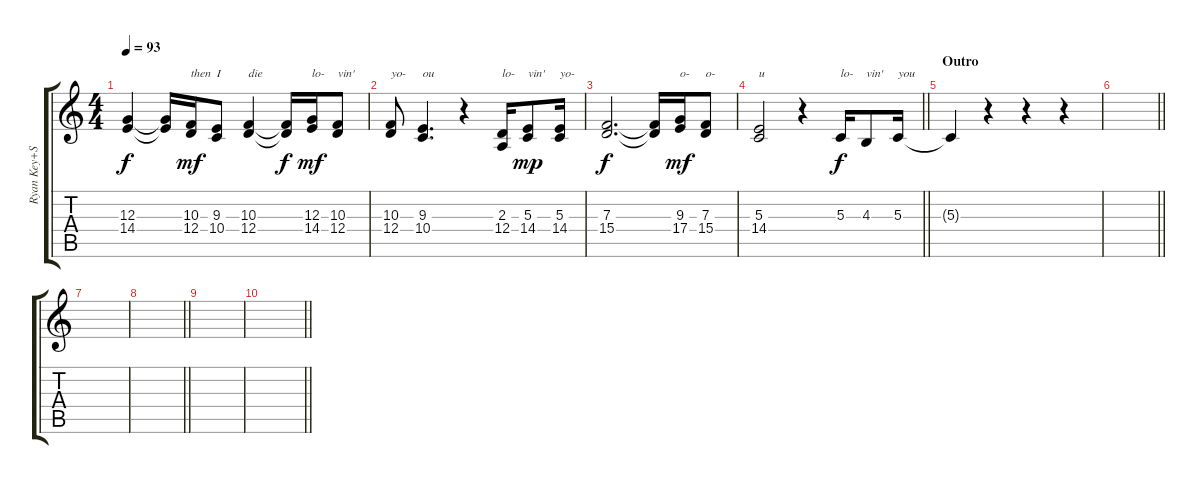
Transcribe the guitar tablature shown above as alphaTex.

\track ("Ryan Key+Sean Mackin Vocals" "Ryan Key+S") {instrument altosax}
\staff {score tabs}
\tuning (E4 B3 G3 D3 A2 E2) {hide}
\ts (4 4)
\tempo 93
\clef g2
\ks c
(12.3{t} 14.4{t}).4{dy f} (12.3{t} 14.4{t}).16 (10.3 12.4).16{txt "then" dy mf} (9.3 10.4).8{txt "I"} (10.3 12.4).4{txt "die"} (10.3{t} 12.4{t}).16{dy f} (12.3 14.4).16{txt "lo-" dy mf} (10.3 12.4).8{txt "vin'"} |
(10.3 12.4).8{txt "yo-"} (9.3 10.4).4{d txt "ou"} r.4 (2.3 12.4).16{txt "lo-"} (5.3 14.4).8{txt "vin'" dy mp} (5.3 14.4).16{txt "yo-"} |
(7.3 15.4).2{d dy f} (7.3{t} 15.4{t}).16 (9.3 17.4).16{txt "o-" dy mf} (7.3 15.4).8{txt "o-"} |
\barLineRight lightlight
(5.3 14.4).2{txt "u"} r.4 5.3.16{txt "lo-" dy f} 4.3.8{txt "vin'"} 5.3.16{txt "you"} |
\section ("" "Outro")
5.3{t}.4 r.4 r.4 r.4 |
\barLineRight lightlight
|
|
\barLineRight lightlight
|
|
\barLineRight lightlight
